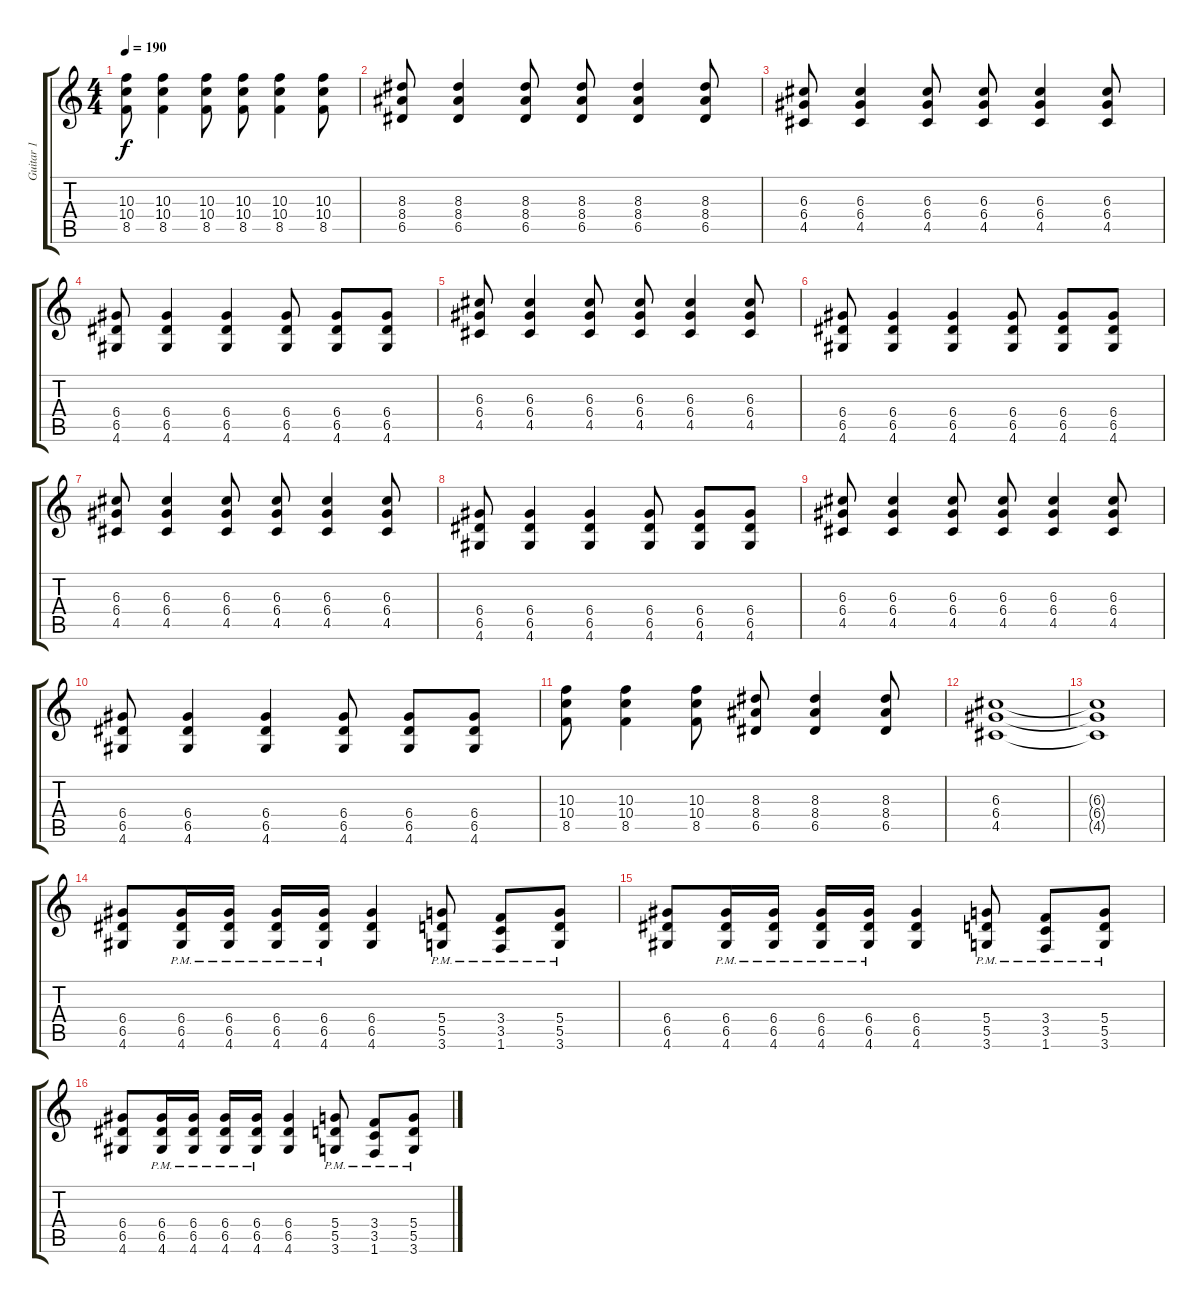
\track ("Guitar 1" "Guitar 1") {instrument distortionguitar}
\staff {score tabs}
\tuning (E4 B3 G3 D3 A2 E2) {hide}
\ts (4 4)
\tempo 190
\clef g2
\ks c
(10.3 10.4 8.5).8{dy f} (10.3 10.4 8.5).4 (10.3 10.4 8.5).8 (10.3 10.4 8.5).8 (10.3 10.4 8.5).4 (10.3 10.4 8.5).8 |
(8.3 8.4 6.5).8 (8.3 8.4 6.5).4 (8.3 8.4 6.5).8 (8.3 8.4 6.5).8 (8.3 8.4 6.5).4 (8.3 8.4 6.5).8 |
(6.3 6.4 4.5).8 (6.3 6.4 4.5).4 (6.3 6.4 4.5).8 (6.3 6.4 4.5).8 (6.3 6.4 4.5).4 (6.3 6.4 4.5).8 |
(6.4 6.5 4.6).8 (6.4 6.5 4.6).4 (6.4 6.5 4.6).4 (6.4 6.5 4.6).8 (6.4 6.5 4.6).8 (6.4 6.5 4.6).8 |
(6.3 6.4 4.5).8 (6.3 6.4 4.5).4 (6.3 6.4 4.5).8 (6.3 6.4 4.5).8 (6.3 6.4 4.5).4 (6.3 6.4 4.5).8 |
(6.4 6.5 4.6).8 (6.4 6.5 4.6).4 (6.4 6.5 4.6).4 (6.4 6.5 4.6).8 (6.4 6.5 4.6).8 (6.4 6.5 4.6).8 |
(6.3 6.4 4.5).8 (6.3 6.4 4.5).4 (6.3 6.4 4.5).8 (6.3 6.4 4.5).8 (6.3 6.4 4.5).4 (6.3 6.4 4.5).8 |
(6.4 6.5 4.6).8 (6.4 6.5 4.6).4 (6.4 6.5 4.6).4 (6.4 6.5 4.6).8 (6.4 6.5 4.6).8 (6.4 6.5 4.6).8 |
(6.3 6.4 4.5).8 (6.3 6.4 4.5).4 (6.3 6.4 4.5).8 (6.3 6.4 4.5).8 (6.3 6.4 4.5).4 (6.3 6.4 4.5).8 |
(6.4 6.5 4.6).8 (6.4 6.5 4.6).4 (6.4 6.5 4.6).4 (6.4 6.5 4.6).8 (6.4 6.5 4.6).8 (6.4 6.5 4.6).8 |
(10.3 10.4 8.5).8 (10.3 10.4 8.5).4 (10.3 10.4 8.5).8 (8.3 8.4 6.5).8 (8.3 8.4 6.5).4 (8.3 8.4 6.5).8 |
(6.3 6.4 4.5).1 |
(6.3{t} 6.4{t} 4.5{t}).1 |
(6.4 6.5 4.6).8 (6.4{pm} 6.5{pm} 4.6{pm}).16 (6.4{pm} 6.5{pm} 4.6{pm}).16 (6.4{pm} 6.5{pm} 4.6{pm}).16 (6.4{pm} 6.5{pm} 4.6{pm}).16 (6.4 6.5 4.6).4 (5.4 5.5 3.6{pm}).8 (3.4 3.5 1.6{pm}).8 (5.4 5.5 3.6{pm}).8 |
(6.4 6.5 4.6).8 (6.4{pm} 6.5{pm} 4.6{pm}).16 (6.4{pm} 6.5{pm} 4.6{pm}).16 (6.4{pm} 6.5{pm} 4.6{pm}).16 (6.4{pm} 6.5{pm} 4.6{pm}).16 (6.4 6.5 4.6).4 (5.4 5.5 3.6{pm}).8 (3.4 3.5 1.6{pm}).8 (5.4 5.5 3.6{pm}).8 |
(6.4 6.5 4.6).8 (6.4{pm} 6.5{pm} 4.6{pm}).16 (6.4{pm} 6.5{pm} 4.6{pm}).16 (6.4{pm} 6.5{pm} 4.6{pm}).16 (6.4{pm} 6.5{pm} 4.6{pm}).16 (6.4 6.5 4.6).4 (5.4 5.5 3.6{pm}).8 (3.4 3.5 1.6{pm}).8 (5.4 5.5 3.6{pm}).8
